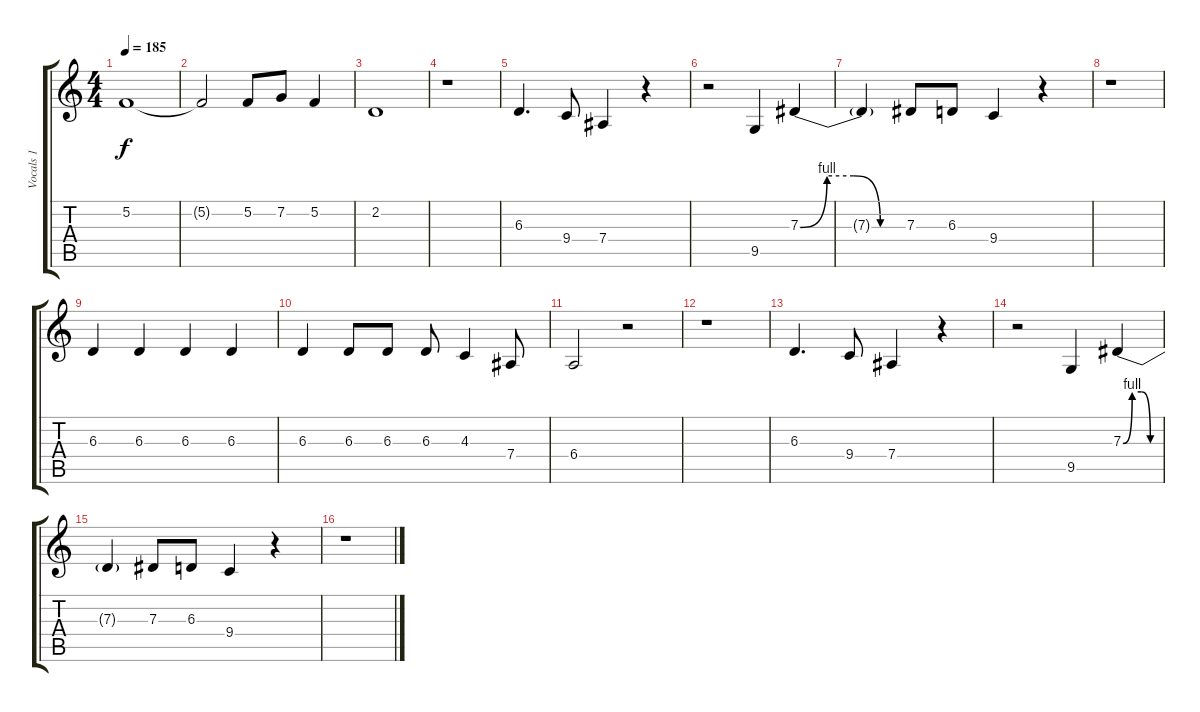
\track ("Vocals 1" "Vocals 1") {instrument altosax}
\staff {score tabs}
\tuning (F4 C4 Ab3 Eb3 Bb2 Eb2) {hide}
\ts (4 4)
\tempo 185
\clef g2
\ks c
5.2.1{dy f} |
5.2{t}.2 5.2.8 7.2.8 5.2.4 |
2.2.1 |
r.1 |
6.3.4{d} 9.4.8 7.4.4 r.4 |
r.2 9.5.4 7.3{be (custom 0 0 15 4 30 4 45 0 60 0)}.4 |
7.3{t}.4 7.3.8 6.3.8 9.4.4 r.4 |
r.1 |
6.3.4 6.3.4 6.3.4 6.3.4 |
6.3.4 6.3.8 6.3.8 6.3.8 4.3.4 7.4.8 |
6.4.2 r.2 |
r.1 |
6.3.4{d} 9.4.8 7.4.4 r.4 |
r.2 9.5.4 7.3{be (custom 0 0 15 4 30 4 45 0 60 0)}.4 |
7.3{t}.4 7.3.8 6.3.8 9.4.4 r.4 |
r.1
